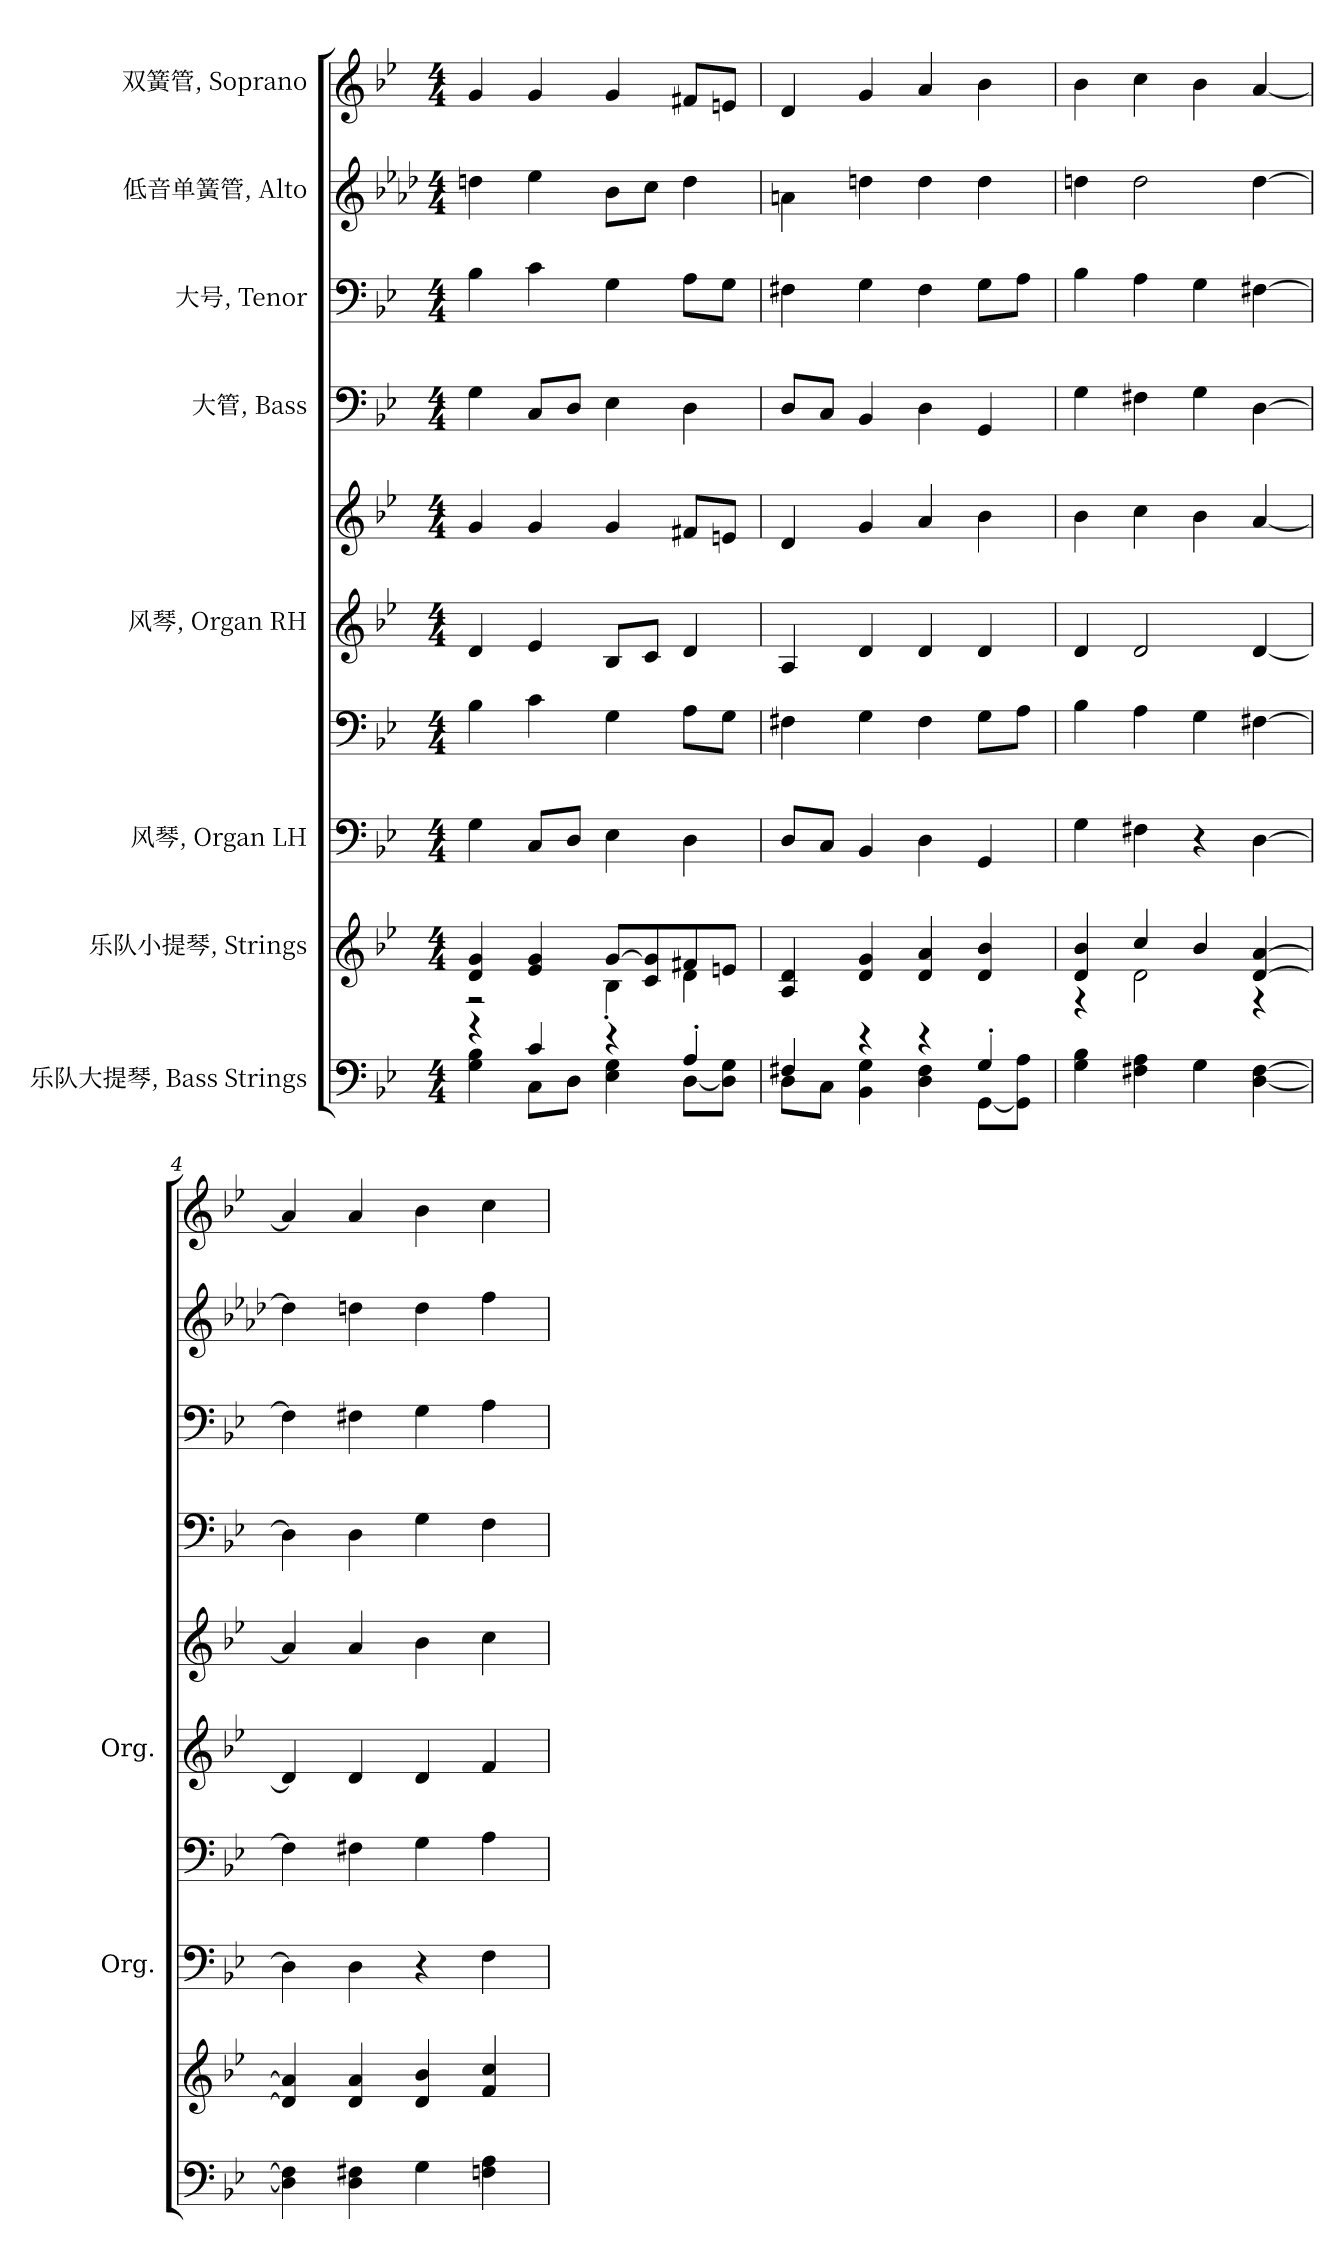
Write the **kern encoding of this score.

**kern	**kern	**kern	**kern	**kern	**kern	**kern	**kern	**kern	**kern
*part8	*part7	*part6	*part6	*part5	*part5	*part4	*part3	*part2	*part1
*staff10	*staff9	*staff8	*staff7	*staff6	*staff5	*staff4	*staff3	*staff2	*staff1
*I"乐队大提琴, Bass Strings	*I"乐队小提琴, Strings	*I"风琴, Organ LH	*	*I"风琴, Organ RH	*	*I"大管, Bass	*I"大号, Tenor	*I"低音单簧管, Alto	*I"双簧管, Soprano
*	*	*I'Org.	*	*I'Org.	*	*	*	*	*
*clefF4	*clefG2	*clefF4	*clefF4	*clefG2	*clefG2	*clefF4	*clefF4	*clefG2	*clefG2
*	*	*	*	*	*	*	*	*ITrd8c14	*
*k[b-e-]	*k[b-e-]	*k[b-e-]	*k[b-e-]	*k[b-e-]	*k[b-e-]	*k[b-e-]	*k[b-e-]	*k[b-e-a-d-]	*k[b-e-]
*M4/4	*M4/4	*M4/4	*M4/4	*M4/4	*M4/4	*M4/4	*M4/4	*M4/4	*M4/4
*MM60	*MM60	*MM60	*MM60	*MM60	*MM60	*MM60	*MM60	*MM60	*MM60
=1	=1	=1	=1	=1	=1	=1	=1	=1	=1
*^	*^	*	*	*	*	*	*	*	*
4r	4G\ 4B-\	4d/ 4g/	2r	4G\	4B-\	4d/	4g/	4G\	4B-\	4dn\	4g/
4c/	8C\L	4e-/ 4g/	.	8C/L	4c\	4e-/	4g/	8C/L	4c\	4e-\	4g/
.	8D\J	.	.	8D/J	.	.	.	8D/J	.	.	.
4r	4E-\ 4G\	[8g/L	4B-'\	4E-\	4G\	8B-/L	4g/	4E-\	4G\	8B-\L	4g/
.	.	8c/ 8g/]	.	.	.	8c/J	.	.	.	8c\J	.
4A'/	[8D\L	8f#X/	4d\	4D\	8A\L	4d/	8f#X/L	4D\	8A\L	4d\	8f#X/L
.	8D\] 8G\J	8en/J	.	.	8G\J	.	8en/J	.	8G\J	.	8en/J
*	*	*v	*v	*	*	*	*	*	*	*	*
=2	=2	=2	=2	=2	=2	=2	=2	=2	=2	=2
4F#X/	8D\L	4A/ 4d/	8D/L	4F#X\	4A/	4d/	8D/L	4F#X\	4An\	4d/
.	8C\J	.	8C/J	.	.	.	8C/J	.	.	.
4r	4BB-\ 4G\	4d/ 4g/	4BB-/	4G\	4d/	4g/	4BB-/	4G\	4dn\	4g/
4r	4D\ 4F#\	4d/ 4a/	4D\	4F#\	4d/	4a/	4D\	4F#\	4d\	4a/
4G'/	[8GG\L	4d/ 4b-/	4GG/	8G\L	4d/	4b-\	4GG/	8G\L	4d\	4b-\
.	8GG\] 8A\J	.	.	8A\J	.	.	.	8A\J	.	.
*v	*v	*	*	*	*	*	*	*	*	*
=3	=3	=3	=3	=3	=3	=3	=3	=3	=3
*	*^	*	*	*	*	*	*	*	*
4G\ 4B-\	4d/ 4b-/	4r	4G\	4B-\	4d/	4b-\	4G\	4B-\	4dn\	4b-\
4F#X\ 4A\	4cc/	2d\	4F#X\	4A\	2d/	4cc\	4F#X\	4A\	2d\	4cc\
4G\	4b-/	.	4r	4G\	.	4b-\	4G\	4G\	.	4b-\
*	*	*	*	*	*	*	*	*	*	*MM70
[4D\ [4F#\	[4d/ [4a/	4r	[4D\	[4F#X\	[4d/	[4a/	[4D\	[4F#X\	[4d\	[4a/
*	*v	*v	*	*	*	*	*	*	*	*
=4	=4	=4	=4	=4	=4	=4	=4	=4	=4
4D\] 4F#\]	4d/] 4a/]	4D\]	4F#\]	4d/]	4a/]	4D\]	4F#\]	4d\]	4a/]
*	*	*	*	*	*	*	*	*	*MM60
4D\ 4F#X\	4d/ 4a/	4D\	4F#X\	4d/	4a/	4D\	4F#X\	4dn\	4a/
4G\	4d/ 4b-/	4r	4G\	4d/	4b-\	4G\	4G\	4d\	4b-\
4Fn\ 4A\	4f/ 4cc/	4F\	4A\	4f/	4cc\	4F\	4A\	4f\	4cc\
=	=	=	=	=	=	=	=	=	=
*-	*-	*-	*-	*-	*-	*-	*-	*-	*-
